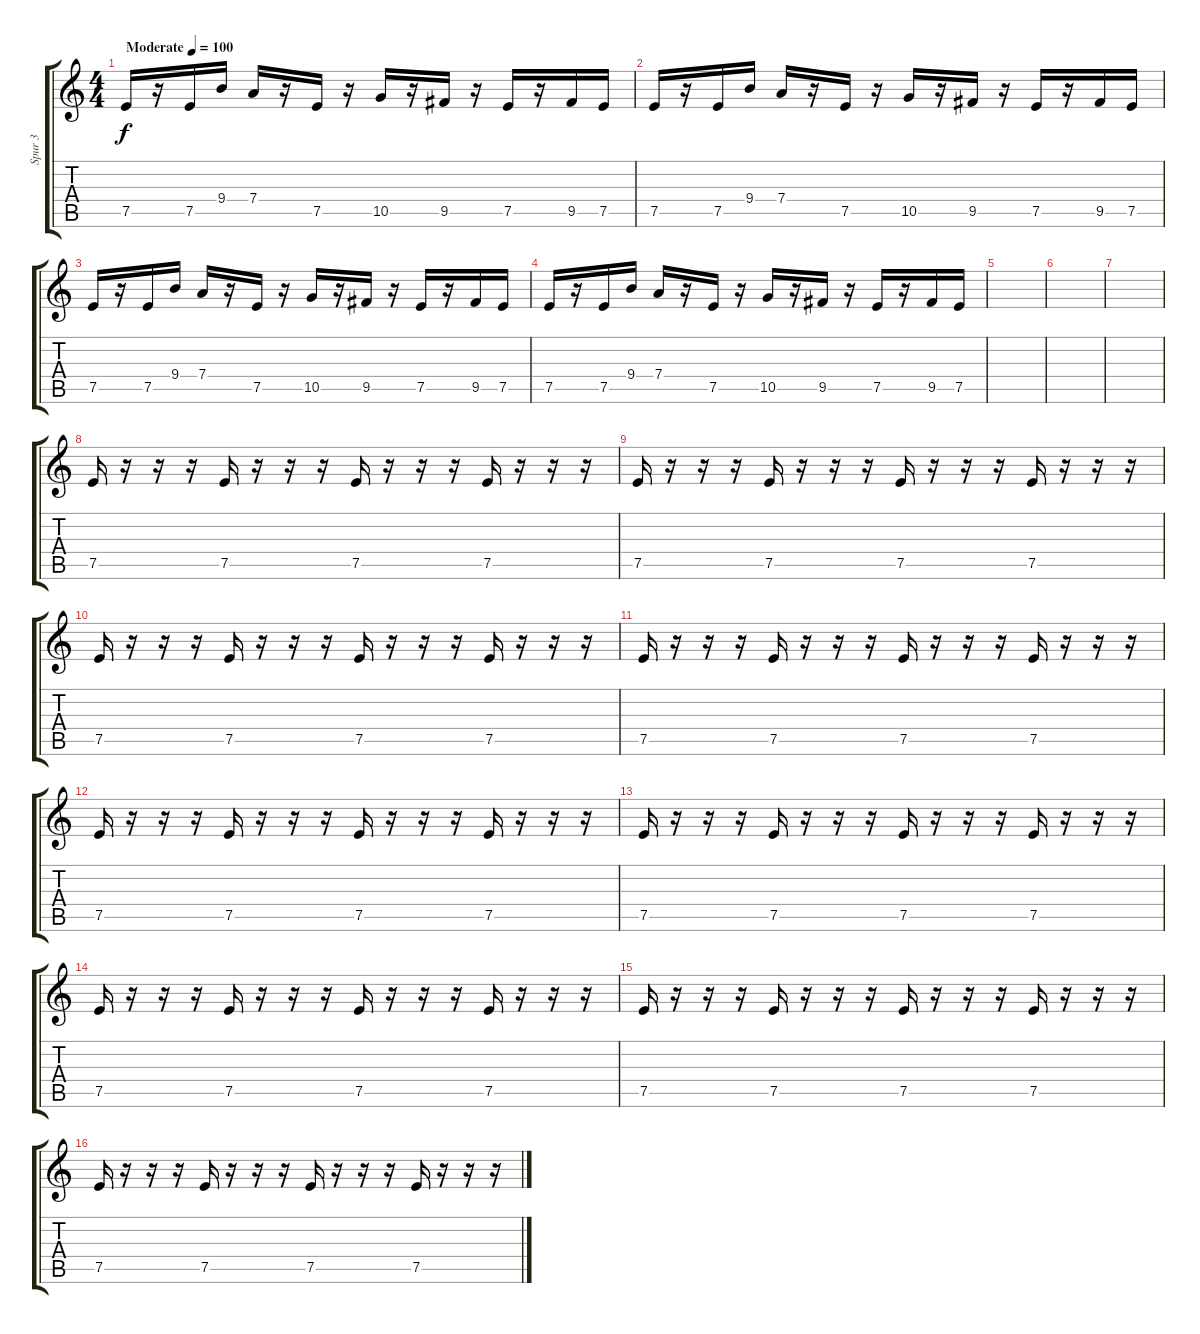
\track ("Spur 3" "Spur 3") {instrument overdrivenguitar}
\staff {score tabs}
\tuning (E4 B3 G3 D3 A2 E2) {hide}
\ts (4 4)
\tempo (100 "Moderate")
\clef g2
\ks c
7.5.16{dy f instrument overdrivenguitar} r.16 7.5.16 9.4.16 7.4.16 r.16 7.5.16 r.16 10.5.16 r.16 9.5.16 r.16 7.5.16 r.16 9.5.16 7.5.16 |
7.5.16 r.16 7.5.16 9.4.16 7.4.16 r.16 7.5.16 r.16 10.5.16 r.16 9.5.16 r.16 7.5.16 r.16 9.5.16 7.5.16 |
7.5.16 r.16 7.5.16 9.4.16 7.4.16 r.16 7.5.16 r.16 10.5.16 r.16 9.5.16 r.16 7.5.16 r.16 9.5.16 7.5.16 |
7.5.16 r.16 7.5.16 9.4.16 7.4.16 r.16 7.5.16 r.16 10.5.16 r.16 9.5.16 r.16 7.5.16 r.16 9.5.16 7.5.16 |
|
|
|
7.5.16 r.16 r.16 r.16 7.5.16 r.16 r.16 r.16 7.5.16 r.16 r.16 r.16 7.5.16 r.16 r.16 r.16 |
7.5.16 r.16 r.16 r.16 7.5.16 r.16 r.16 r.16 7.5.16 r.16 r.16 r.16 7.5.16 r.16 r.16 r.16 |
7.5.16 r.16 r.16 r.16 7.5.16 r.16 r.16 r.16 7.5.16 r.16 r.16 r.16 7.5.16 r.16 r.16 r.16 |
7.5.16 r.16 r.16 r.16 7.5.16 r.16 r.16 r.16 7.5.16 r.16 r.16 r.16 7.5.16 r.16 r.16 r.16 |
7.5.16 r.16 r.16 r.16 7.5.16 r.16 r.16 r.16 7.5.16 r.16 r.16 r.16 7.5.16 r.16 r.16 r.16 |
7.5.16 r.16 r.16 r.16 7.5.16 r.16 r.16 r.16 7.5.16 r.16 r.16 r.16 7.5.16 r.16 r.16 r.16 |
7.5.16 r.16 r.16 r.16 7.5.16 r.16 r.16 r.16 7.5.16 r.16 r.16 r.16 7.5.16 r.16 r.16 r.16 |
7.5.16 r.16 r.16 r.16 7.5.16 r.16 r.16 r.16 7.5.16 r.16 r.16 r.16 7.5.16 r.16 r.16 r.16 |
7.5.16 r.16 r.16 r.16 7.5.16 r.16 r.16 r.16 7.5.16 r.16 r.16 r.16 7.5.16 r.16 r.16 r.16
